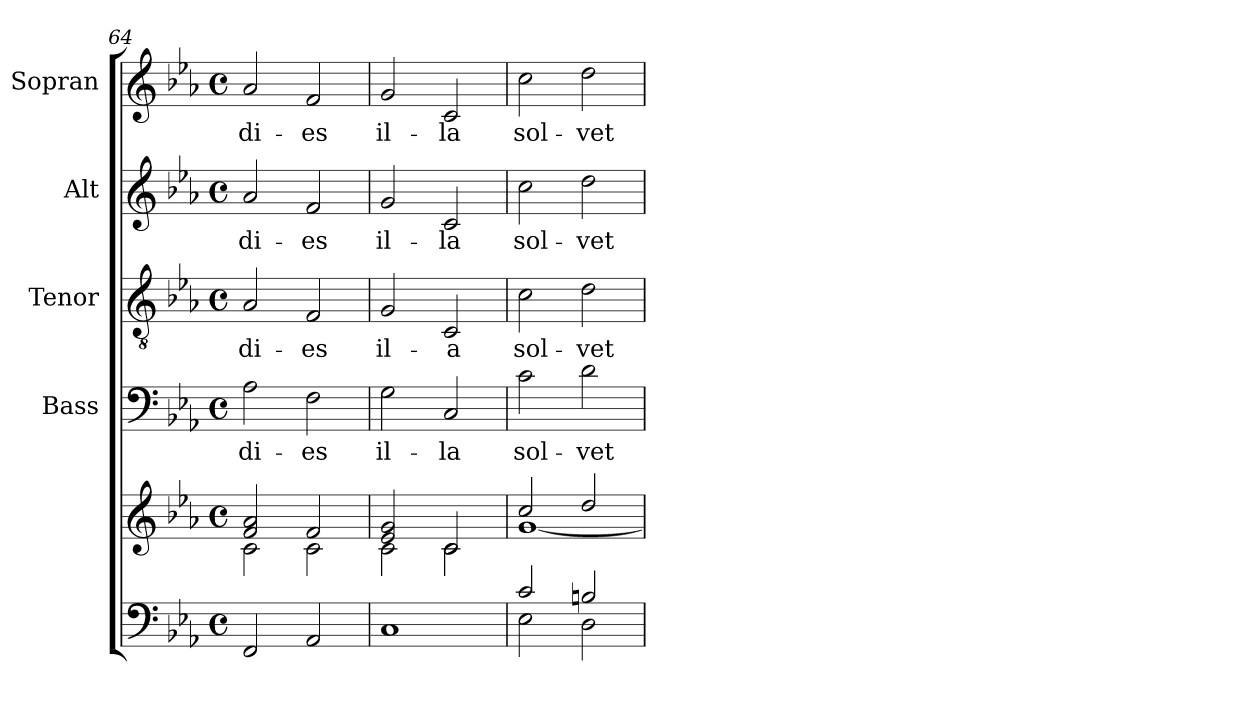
**kern	**kern	**kern	**text	**kern	**text	**kern	**text	**kern	**text
*part5	*part5	*part4	*part4	*part3	*part3	*part2	*part2	*part1	*part1
*staff6	*staff5	*staff4	*staff4	*staff3	*staff3	*staff2	*staff2	*staff1	*staff1
*	*	*I"Bass	*	*I"Tenor	*	*I"Alt	*	*I"Sopran	*
*	*	*I'B.	*	*I'T.	*	*I'A.	*	*I'S.	*
*clefF4	*clefG2	*clefF4	*	*clefGv2	*	*clefG2	*	*clefG2	*
*k[b-e-a-]	*k[b-e-a-]	*k[b-e-a-]	*	*k[b-e-a-]	*	*k[b-e-a-]	*	*k[b-e-a-]	*
*E-:	*E-:	*E-:	*	*E-:	*	*E-:	*	*E-:	*
*M4/4	*M4/4	*M4/4	*	*M4/4	*	*M4/4	*	*M4/4	*
*met(c)	*met(c)	*met(c)	*	*met(c)	*	*met(c)	*	*met(c)	*
=64	=64	=64	=64	=64	=64	=64	=64	=64	=64
*	*^	*	*	*	*	*	*	*	*
!	!	!	!	!LO:LY:b	!	!LO:LY:b	!	!LO:LY:b	!	!LO:LY:b
2FF/	2f/ 2a-/	2c\	2A-\	di-	2A-/	di-	2a-/	di-	2a-/	di-
!	!	!	!	!LO:LY:b	!	!LO:LY:b	!	!LO:LY:b	!	!LO:LY:b
2AA-/	2f/	2c\	2F\	-es	2F/	-es	2f/	-es	2f/	-es
=65	=65	=65	=65	=65	=65	=65	=65	=65	=65	=65
!	!	!	!	!LO:LY:b	!	!LO:LY:b	!	!LO:LY:b	!	!LO:LY:b
1C	2e-/ 2g/	2c\	2G\	il-	2G/	il-	2g/	il-	2g/	il-
!	!	!	!	!LO:LY:b	!	!LO:LY:b	!	!LO:LY:b	!	!LO:LY:b
.	2c/	2c\	2C/	-la	2C/	-a	2c/	-la	2c/	-la
=66	=66	=66	=66	=66	=66	=66	=66	=66	=66	=66
*^	*	*	*	*	*	*	*	*	*	*
!	!	!	!	!	!LO:LY:b	!	!LO:LY:b	!	!LO:LY:b	!	!LO:LY:b
2c/	2E-\	2cc/	[<1g	2c\	sol-	2c\	sol-	2cc\	sol-	2cc\	sol-
!	!	!	!	!	!LO:LY:b	!	!LO:LY:b	!	!LO:LY:b	!	!LO:LY:b
2Bn/	2D\	2dd/	.	2d\	-vet	2d\	-vet	2dd\	-vet	2dd\	-vet
*v	*v	*	*	*	*	*	*	*	*	*	*
*	*v	*v	*	*	*	*	*	*	*	*
=	=	=	=	=	=	=	=	=	=
*-	*-	*-	*-	*-	*-	*-	*-	*-	*-
